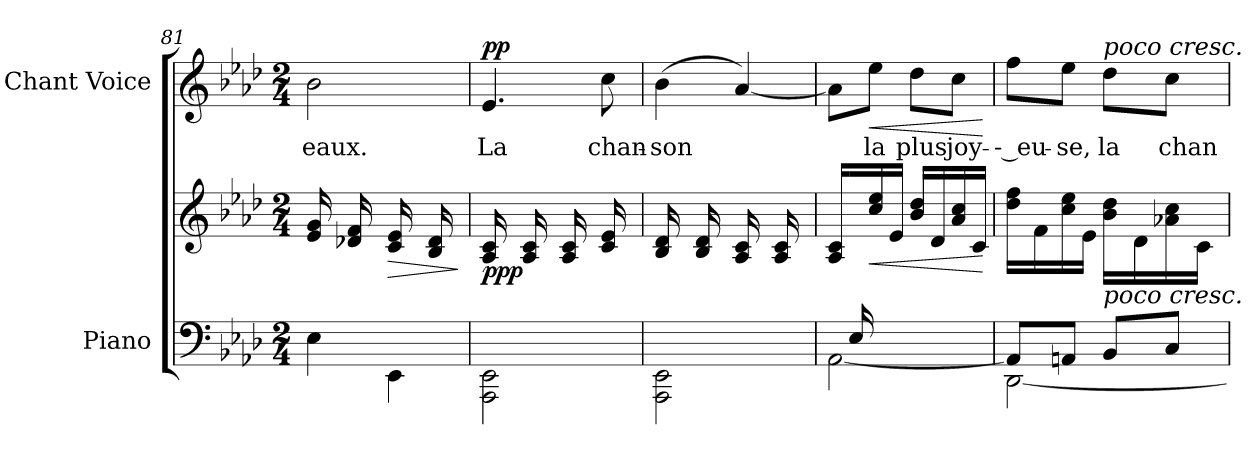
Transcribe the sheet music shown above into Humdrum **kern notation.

**kern	**kern	**dynam	**kern	**text	**dynam
*part2	*part2	*part2	*part1	*part1	*part1
*staff3	*staff2	*staff2/3	*staff1	*staff1	*staff1
*I"Piano	*	*	*I"Chant Voice	*	*
*I'Pno	*	*	*	*	*
*clefF4	*clefG2	*	*clefG2	*	*
*k[b-e-a-d-]	*k[b-e-a-d-]	*	*k[b-e-a-d-]	*	*
*M2/4	*M2/4	*	*M2/4	*	*
=81	=81	=81	=81	=81	=81
*^	*	*	*	*	*
16ryy	4E-\	16e-/ 16g/LL	.	2b-\	eaux.	.
16G/	.	16ryy	.	.	.	.
16ryy	.	16d-X/ 16f/	.	.	.	.
16F/JJ	.	16ryy	.	.	.	.
!	!	!	!LO:HP:b	!	!	!
16ryy	4EE-\	16c/ 16e-/LL	>	.	.	.
16E-/	.	16ryy	.	.	.	.
16ryy	.	16B-/ 16d-/	.	.	.	.
16E-/JJ	.	16ryy	.	.	.	.
*v	*v	*	*	*	*	*
.	.	]	.	.	.
=82	=82	=82	=82	=82	=82
*^	*	*	*	*	*
!	!	!	!LO:DY:b	!	!	!LO:DY:a
16ryy	2AAA-\ 2EE-\	(16A-/ 16c/LL	ppp	4.e-/	La	pp
16E-/	.	16ryy	.	.	.	.
16ryy	.	16A-/ 16c/	.	.	.	.
16E-/JJ	.	16ryy	.	.	.	.
16ryy	.	16A-/ 16c/LL	.	.	.	.
16E-/	.	16ryy	.	.	.	.
16ryy	.	16c/ 16e-/	.	8cc\	chan-	.
16E-/JJ)	.	16ryy	.	.	.	.
=83	=83	=83	=83	=83	=83	=83
16ryy	2AAA-\ 2EE-\	16B-/ 16d-/LL	.	(<4b-\	-son	.
16E-/	.	16ryy	.	.	.	.
16ryy	.	16B-/ 16d-/	.	.	.	.
16E-/JJ	.	16ryy	.	.	.	.
16ryy	.	16A-/ 16c/LL	.	[4a-/)	.	.
16E-/	.	16ryy	.	.	.	.
16ryy	.	16A-/ 16c/	.	.	.	.
16E-/JJ	.	16ryy	.	.	.	.
=84	=84	=84	=84	=84	=84	=84
16ryy	[2AA-\	16A-/ 16c/LL	.	8a-\L]	.	.
16E-/	.	16ryy	.	.	.	.
!	!	!	!LO:HP:b	!	!	!LO:HP:b
4.ryy	.	16cc/ 16ee-/	<	8ee-\J	la	<
.	.	16e-/JJ	.	.	.	.
.	.	16b-/ 16dd-/LL	.	8dd-\L	plus	.
.	.	16d-/	.	.	.	.
.	.	16a-/ 16cc/	.	8cc\J	joy-	.
.	.	16c/JJ	.	.	.	.
*v	*v	*	*	*	*	*
.	.	[	.	.	[
=85	=85	=85	=85	=85	=85
*^	*	*	*	*	*
8AA-/L]	[2DD-\	16dd-\ 16ff\LL	.	8ff\L	-- eu-	.
.	.	16f\	.	.	.	.
8AAn/J	.	16cc\ 16ee-\	.	8ee-\J	-se,	.
.	.	16e-\JJ	.	.	.	.
!	!	!	!	!LO:TX:a:i:t=poco cresc.	!	!
!	!	!LO:TX:b:i:t=poco cresc.	!	!	!	!
8BB-/L	.	16b-\ 16dd-\LL	.	8dd-\L	la	.
.	.	16d-\	.	.	.	.
8C/J	.	16a-X\ 16cc\	.	8cc\J	chan-	.
.	.	16c\JJ	.	.	.	.
*v	*v	*	*	*	*	*
=	=	=	=	=	=
*-	*-	*-	*-	*-	*-
